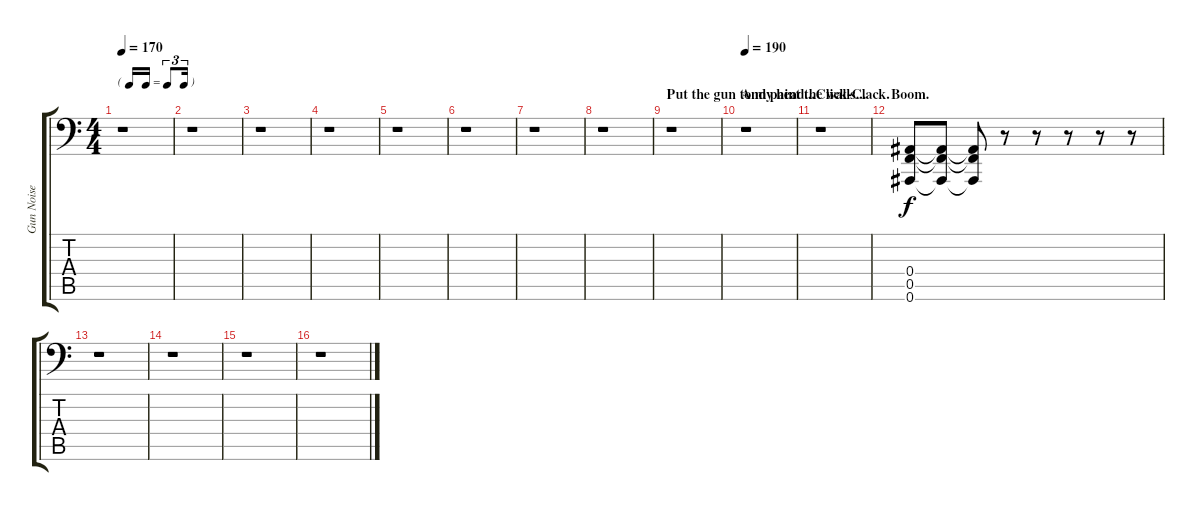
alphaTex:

\track ("Gun Noise" "Gun Noise") {instrument gunshot}
\staff {score tabs}
\tuning (C4 G3 Eb3 Bb2 F2 Bb1) {hide}
\ts (4 4)
\tf triplet16th
\tempo 170
\clef f4
\ks c
r.1{dy f} |
r.1 |
r.1 |
r.1 |
r.1 |
r.1 |
r.1 |
r.1 |
\section ("" "Put the gun to my head...")
r.1 |
\section ("" "And paint the walls...")
\tempo 190
r.1 |
\section ("" "Click-Clack.")
r.1 |
\section ("" "Boom.")
(0.4 0.5 0.6).8 (0.4{t} 0.5{t} 0.6{t}).8 (0.4{t} 0.5{t} 0.6{t}).8 r.8 r.8 r.8 r.8 r.8 |
r.1 |
r.1 |
r.1 |
r.1
